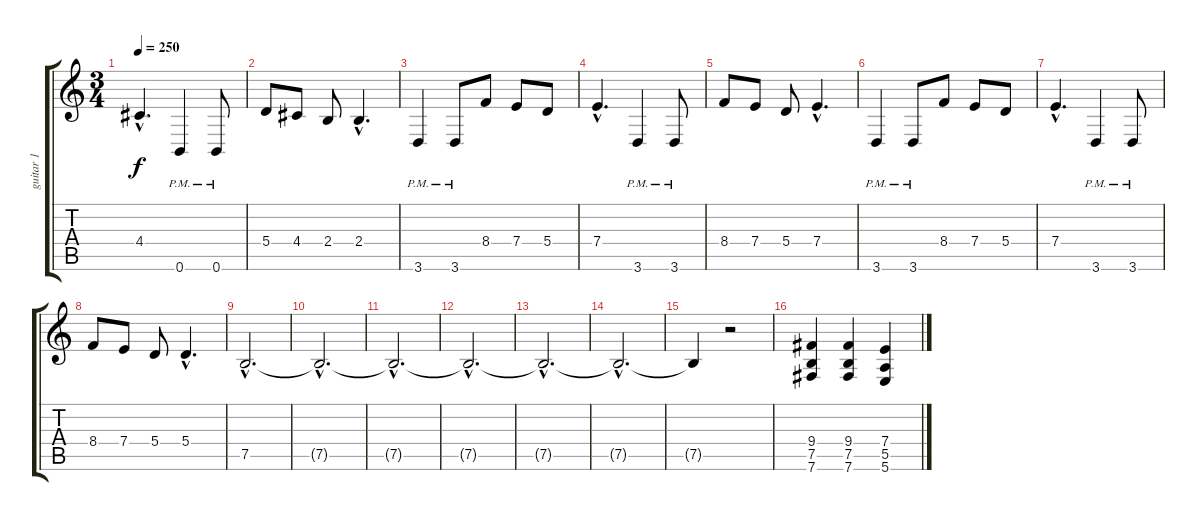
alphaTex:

\track ("guitar 1" "guitar 1") {instrument distortionguitar}
\staff {score tabs}
\tuning (B3 Gb3 D3 A2 E2 B1) {hide}
\ts (3 4)
\tempo 250
\clef g2
\ks c
4.4{hac}.4{d dy f} 0.6{pm}.4 0.6{pm}.8 |
5.4.8 4.4.8 2.4.8 2.4{hac}.4{d} |
3.6{pm}.4 3.6{pm}.8 8.4.8 7.4.8 5.4.8 |
7.4{hac}.4{d} 3.6{pm}.4 3.6{pm}.8 |
8.4.8 7.4.8 5.4.8 7.4{hac}.4{d} |
3.6{pm}.4 3.6{pm}.8 8.4.8 7.4.8 5.4.8 |
7.4{hac}.4{d} 3.6{pm}.4 3.6{pm}.8 |
8.4.8 7.4.8 5.4.8 5.4{hac}.4{d} |
7.5{hac}.2{d} |
7.5{hac t}.2{d} |
7.5{hac t}.2{d} |
7.5{hac t}.2{d} |
7.5{hac t}.2{d} |
7.5{hac t}.2{d} |
7.5{t}.4 r.2 |
(9.4 7.5 7.6).4 (9.4 7.5 7.6).4 (7.4 5.5 5.6).4
